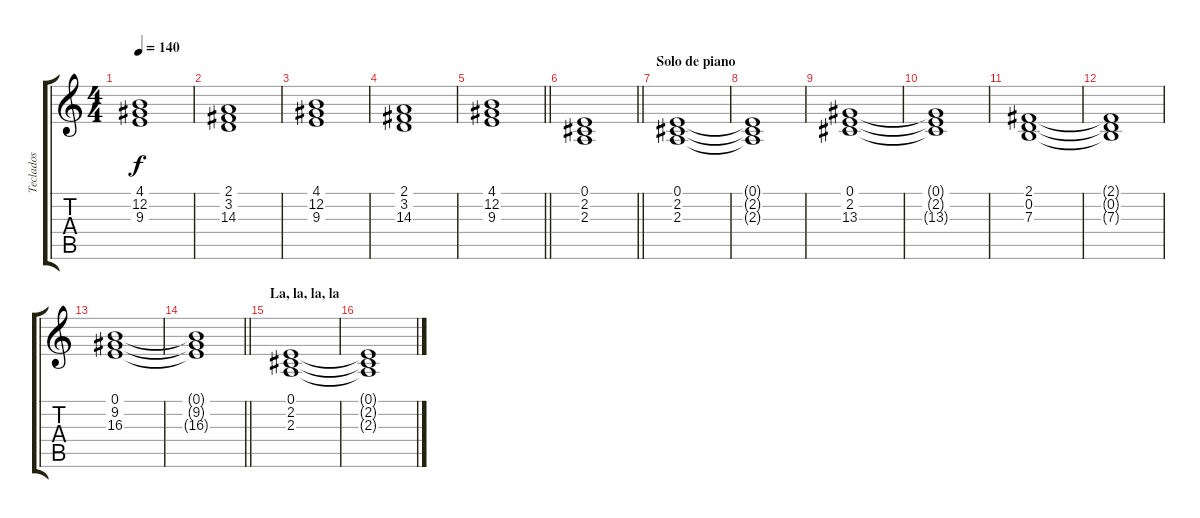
\track ("Teclados" "Teclados") {instrument rockorgan}
\staff {score tabs}
\tuning (E4 B3 G3 D3 A2 E2) {hide}
\ts (4 4)
\tempo 140
\clef g2
\ks c
(4.1 12.2 9.3).1{dy f} |
(2.1 3.2 14.3).1 |
(4.1 12.2 9.3).1 |
(2.1 3.2 14.3).1 |
\barLineRight lightlight
(4.1 12.2 9.3).1 |
\barLineRight lightlight
(0.1 2.2 2.3).1 |
\section ("" "Solo de piano")
(0.1 2.2 2.3).1 |
(0.1{t} 2.2{t} 2.3{t}).1 |
(0.1 2.2 13.3).1 |
(0.1{t} 2.2{t} 13.3{t}).1 |
(2.1 0.2 7.3).1 |
(2.1{t} 0.2{t} 7.3{t}).1 |
(0.1 9.2 16.3).1 |
\barLineRight lightlight
(0.1{t} 9.2{t} 16.3{t}).1 |
\section ("" "La, la, la, la")
(0.1 2.2 2.3).1 |
(0.1{t} 2.2{t} 2.3{t}).1
